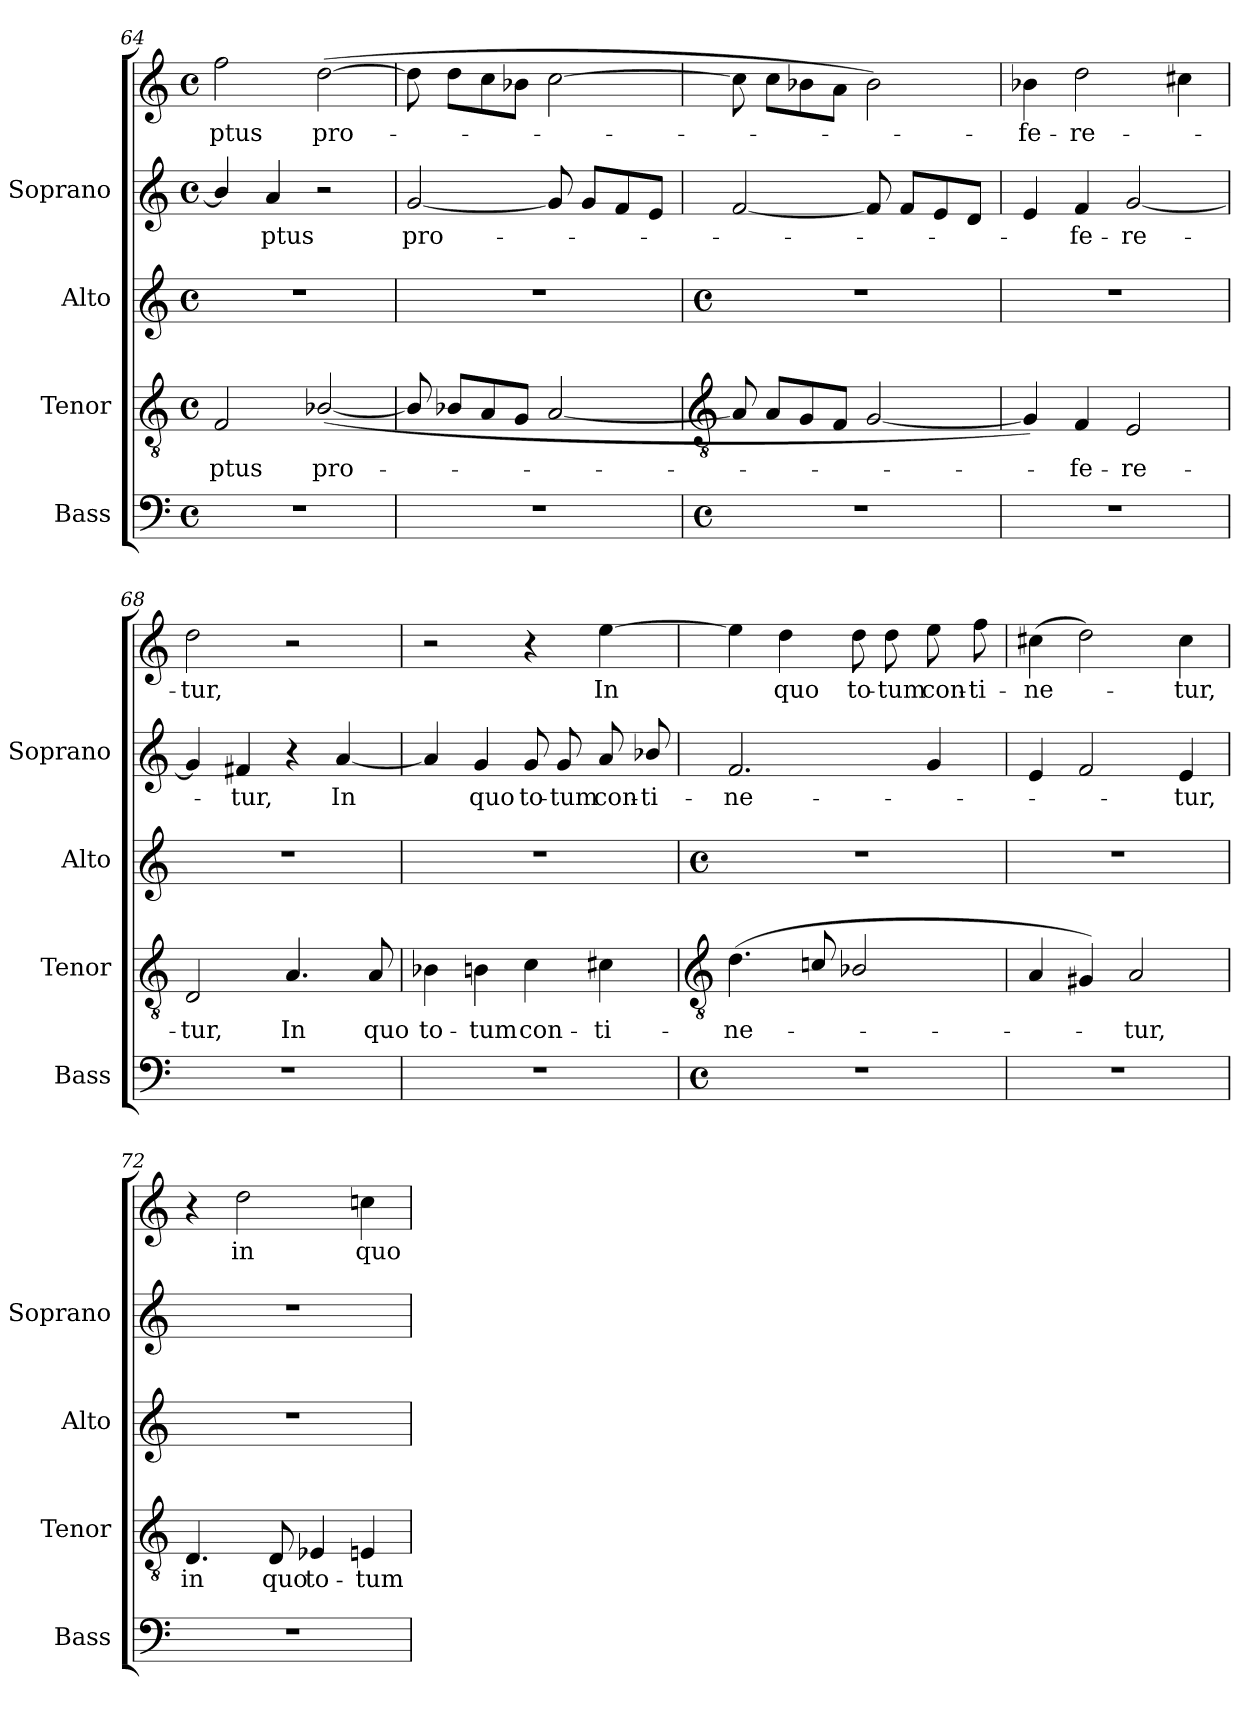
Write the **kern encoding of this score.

**kern	**kern	**text	**kern	**kern	**text	**kern	**text
*part4	*part3	*part3	*part2	*part1	*part1	*part1	*part1
*staff5	*staff4	*staff4	*staff3	*staff2	*staff2	*staff1	*staff1
*I"Bass	*I"Tenor	*	*I"Alto	*I"Soprano	*	*	*
*I'Bass	*I'Tenor	*	*I'Alto	*I'Soprano	*	*	*
*clefF4	*clefGv2	*	*clefG2	*clefG2	*	*clefG2	*
*k[]	*k[]	*	*k[]	*k[]	*	*k[]	*
*C:	*C:	*	*C:	*C:	*	*C:	*
*M4/4	*M4/4	*	*M4/4	*M4/4	*	*M4/4	*
*met(c)	*met(c)	*	*met(c)	*met(c)	*	*met(c)	*
=64	=64	=64	=64	=64	=64	=64	=64
!	!	!LO:LY:b	!	!	!	!	!LO:LY:b
1r	2F	-ptus	1r	4b-/]	.	2ff	ptus
!	!	!	!	!	!LO:LY:b	!	!
.	.	.	.	4a	ptus	.	.
!	!	!LO:LY:b	!	!	!	!	!LO:LY:b
.	(<[2B-X/	pro-	.	2r	.	(>[2dd	pro-
=65	=65	=65	=65	=65	=65	=65	=65
!	!	!	!	!	!LO:LY:b	!	!
1r	8B-/]	.	1r	(>[2g	pro-	8dd]	.
.	8B-L	.	.	.	.	8ddL	.
.	8A	.	.	.	.	8cc	.
.	8GJ	.	.	.	.	8b-XJ	.
.	[2A	.	.	8g]	.	[2cc	.
.	.	.	.	8gL	.	.	.
.	.	.	.	8f	.	.	.
.	.	.	.	8eJ	.	.	.
!!LO:LB:g=z
=66	=66	=66	=66	=66	=66	=66	=66
*	*clefGv2	*	*	*	*	*	*
*M4/4	*	*	*M4/4	*	*	*	*
*met(c)	*	*	*met(c)	*	*	*	*
1r	8A]	.	1r	[2f	.	8cc]	.
.	8AL	.	.	.	.	8ccL	.
.	8G	.	.	.	.	8b-X	.
.	8FJ	.	.	.	.	8aJ	.
.	[2G	.	.	8f]	.	2b-)	.
.	.	.	.	8fL	.	.	.
.	.	.	.	8e	.	.	.
.	.	.	.	8dJ	.	.	.
=67	=67	=67	=67	=67	=67	=67	=67
!	!	!	!	!	!	!	!LO:LY:b
1r	4G])	.	1r	4e	.	4b-	fe-
!	!	!LO:LY:b	!	!	!LO:LY:b	!	!LO:LY:b
.	4F	fe-	.	4f	fe-	2dd	-re-
!	!	!LO:LY:b	!	!	!LO:LY:b	!	!
.	2E	-re-	.	[2g	-re-	.	.
.	.	.	.	.	.	4cc#X)	.
=68	=68	=68	=68	=68	=68	=68	=68
!	!	!LO:LY:b	!	!	!	!	!LO:LY:b
1r	2D	-tur,	1r	4g]	.	2dd	tur,
!	!	!	!	!	!LO:LY:b	!	!
.	.	.	.	4f#X	tur,	.	.
!	!	!LO:LY:b	!	!	!	!	!
.	4.A	In	.	4r	.	2r	.
!	!	!	!	!	!LO:LY:b	!	!
.	.	.	.	[4a	In	.	.
!	!	!LO:LY:b	!	!	!	!	!
.	8A	quo	.	.	.	.	.
=69	=69	=69	=69	=69	=69	=69	=69
!	!	!LO:LY:b	!	!	!	!	!
1r	4B-X	to-	1r	4a]	.	2r	.
!	!	!LO:LY:b	!	!	!LO:LY:b	!	!
.	4Bn	-tum	.	4g	quo	.	.
!	!	!LO:LY:b	!	!	!LO:LY:b	!	!
.	4c	con-	.	8g	to-	4r	.
!	!	!	!	!	!LO:LY:b	!	!
.	.	.	.	8g	-tum	.	.
!	!	!LO:LY:b	!	!	!LO:LY:b	!	!LO:LY:b
.	4c#X	-ti-	.	8a	con-	[4ee	In
!	!	!	!	!	!LO:LY:b	!	!
.	.	.	.	8b-X/	-ti-	.	.
!!LO:LB:g=z
=70	=70	=70	=70	=70	=70	=70	=70
*	*clefGv2	*	*	*	*	*	*
*M4/4	*	*	*M4/4	*	*	*	*
*met(c)	*	*	*met(c)	*	*	*	*
!	!	!LO:LY:b	!	!	!LO:LY:b	!	!
1r	(<4.d	-ne-	1r	2.f	-ne-	4ee]	.
!	!	!	!	!	!	!	!LO:LY:b
.	.	.	.	.	.	4dd	-quo
.	8cn/	.	.	.	.	.	.
!	!	!	!	!	!	!	!LO:LY:b
.	2B-X/	.	.	.	.	8dd	to-
!	!	!	!	!	!	!	!LO:LY:b
.	.	.	.	.	.	8dd	-tum
!	!	!	!	!	!	!	!LO:LY:b
.	.	.	.	4g	.	8ee	con-
!	!	!	!	!	!	!	!LO:LY:b
.	.	.	.	.	.	8ff	-ti-
=71	=71	=71	=71	=71	=71	=71	=71
!	!	!	!	!	!	!	!LO:LY:b
1r	4A	.	1r	4e	.	(>4cc#X	ne-
.	4G#X)	.	.	2f	.	2dd)	.
!	!	!LO:LY:b	!	!	!	!	!
.	2A	tur,	.	.	.	.	.
!	!	!	!	!	!LO:LY:b	!	!LO:LY:b
.	.	.	.	4e	tur,	4cc#	tur,
=72	=72	=72	=72	=72	=72	=72	=72
!	!	!LO:LY:b	!	!	!	!	!
1r	4.D	in	1r	1r	.	4r	.
!	!	!	!	!	!	!	!LO:LY:b
.	.	.	.	.	.	2dd	in
!	!	!LO:LY:b	!	!	!	!	!
.	8D	quo	.	.	.	.	.
!	!	!LO:LY:b	!	!	!	!	!
.	4E-X	to-	.	.	.	.	.
!	!	!LO:LY:b	!	!	!	!	!LO:LY:b
.	4En	-tum	.	.	.	4ccn	quo
=	=	=	=	=	=	=	=
*-	*-	*-	*-	*-	*-	*-	*-
